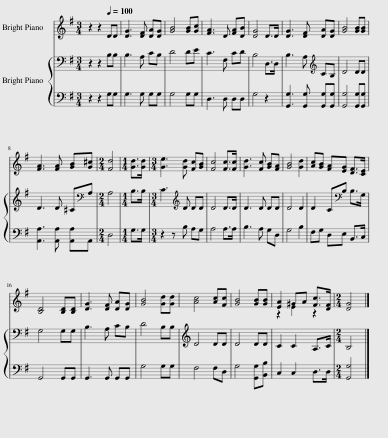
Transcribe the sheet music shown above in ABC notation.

X:1
%%score ( 1 2 ) { 3 | 4 }
L:1/8
M:3/4
I:linebreak $
K:G
V:1 treble
V:2 treble
V:3 bass
V:4 bass
V:1
 z2 z2[Q:1/4=100] DD | [DG]3 [DF] [DA][DG] | [GB]4 [GB][Gc] | [FA]3 D [FA][DB] | [DG]4 D>D | %5
 [DG]3 [DF] [DA][DG] | [GB]4 [GB][GB] |$ [FA]3 [FA] [GB][G^c] |[M:2/4] [Fd]4 |[M:1/4] [Gd]>[Gd] | %10
[M:3/4] [Ge]3 [Gd] [Fc][GB] | [Fc]4 [Fc]>[Fc] | [Gd]3 [Fc] [GB][FA] | [GB]4 [Gd]2 | [Ac][GB] [FA][EG] [DF]>[CE] |$ %15
 [B,D]4 [B,D][B,D] | [DG]3 [DF] [DA][DG] | [GB]4 [Gd][Gd] | [Ac]4 [Ac][Fc] | [GB]4 [GB][GB] | %20
 [EA]2 ^GA [Fc]>[DF] |[M:2/4] [DG]4 |] %22
V:2
 x6 | x6 | x6 | x6 | x6 | %5
 x6 | x6 |$ x6 |[M:2/4] x4 |[M:1/4] x2 | %10
[M:3/4] x6 | x6 | x6 | x6 | x6 |$ %15
 x6 | x6 | x6 | x6 | x6 | %20
 z2 E2 z2 |[M:2/4] x4 |] %22
V:3
 z2 z2 B,B, | B,3 A, CB, | D4 DE | C3 F, CD | B,4 D,>D, | %5
 B,3 A,[K:treble] CB, | D4 DD |$ D3 D ^C[K:bass]A, |[M:2/4] A,4 |[M:1/4] B,>B, | %10
[M:3/4] C3[K:treble] D DD | D4 D>D | D3 D DD | D4 D2 | D2 C[K:bass]B, B,>G, |$ %15
 G,4 G,G, | B,3 A, CB, | D4 B,B, | D4 DD | D4 DD | %20
 C2 C2 A,>C |[M:2/4] B,4 |] %22
V:4
 z2 z2 G,G, | G,3 G, G,G, | G,4 G,G, | D,3 D, D,D, | G,4 z2 | %5
 [G,,G,]3 [G,,G,] [G,,G,][G,,G,] | [G,,G,]4 [G,,G,][G,,G,] |$ [A,,A,]3 [A,,A,] [A,,A,]A,, |[M:2/4] D,4 |[M:1/4] G,>G, | %10
[M:3/4] z2 z B, A,G, | A,4 A,>A, | B,3 A, G,D, | G,4 B,2 | F,G, D,E, B,,>C, |$ %15
 G,,4 G,,G,, | G,,3 G,, G,,G,, | G,4 G,G, | F,4 F,D, | G,4 [G,,G,][B,,B,] | %20
 C,2 C,2 D,>D, |[M:2/4] [G,,G,]4 |] %22
